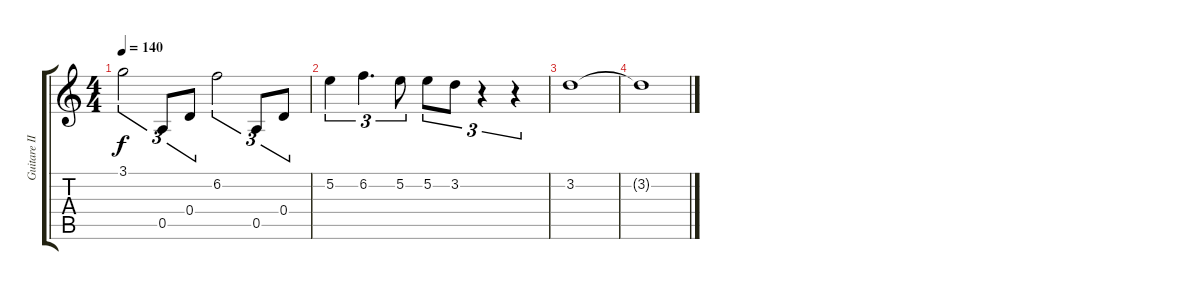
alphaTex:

\track ("Guitare II" "Guitare II") {instrument overdrivenguitar}
\staff {score tabs}
\tuning (E4 B3 G3 D3 A2 E2) {hide}
\ts (4 4)
\tempo 140
\clef g2
\ks c
3.1.2{tu (3 2) dy f} 0.5.8{tu (3 2)} 0.4.8{tu (3 2)} 6.2.2{tu (3 2)} 0.5.8{tu (3 2)} 0.4.8{tu (3 2)} |
5.2.4{tu (3 2)} 6.2.4{d tu (3 2)} 5.2.8{tu (3 2)} 5.2.8{tu (3 2)} 3.2.8{tu (3 2)} r.4{tu (3 2)} r.4{tu (3 2)} |
3.2.1 |
3.2{t}.1{volume 16}
